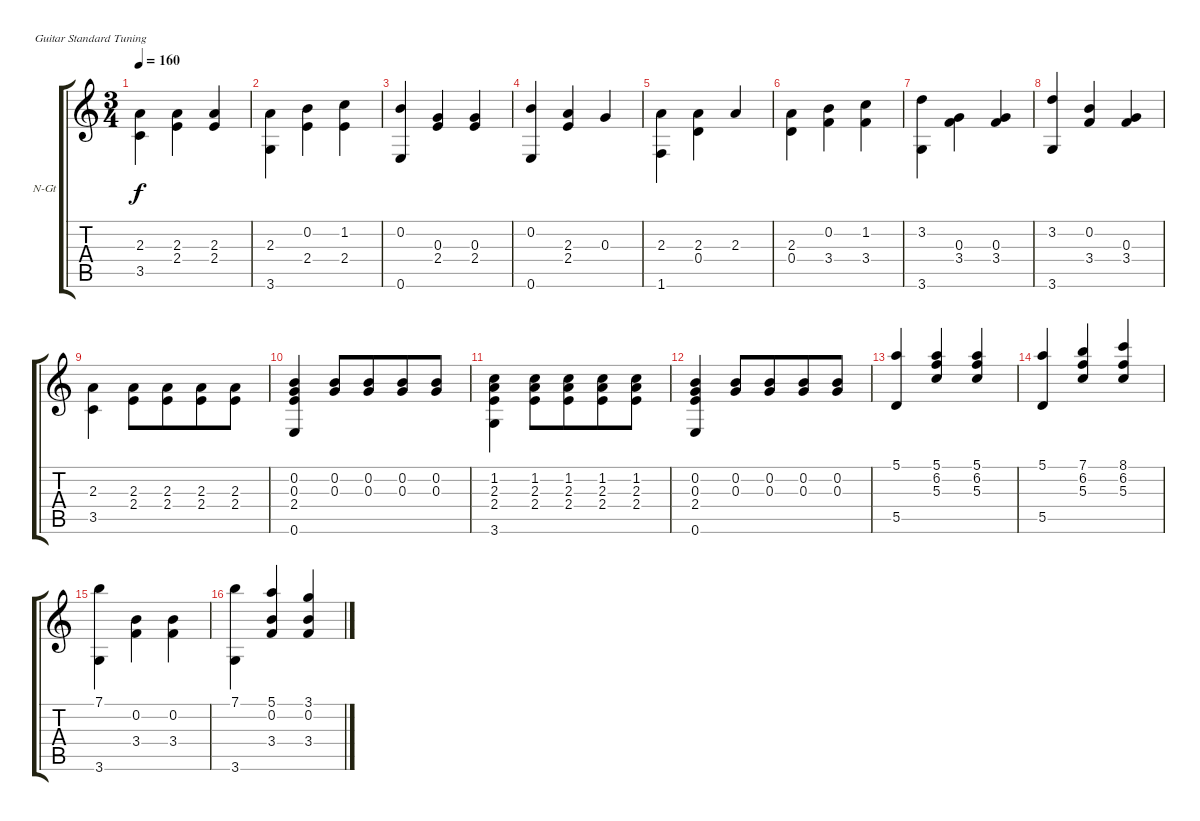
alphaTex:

\bracketExtendMode groupsimilarinstruments
\firstSystemTrackNameOrientation horizontal
\otherSystemsTrackNameOrientation horizontal
\track ("Берегись АВТО" "N-Gt") {instrument acousticguitarnylon}
\staff {score tabs}
\tuning (E4 B3 G3 D3 A2 E2)
\ts (3 4)
\tempo 160
\clef g2
\ks c
(2.3 3.5).4{dy f beam invert} (2.3 2.4).4{beam invert} (2.3 2.4).4 |
(2.3 3.6).4 (0.2 2.4).4{beam invert} (1.2 2.4).4{beam invert} |
(0.2 0.6).4 (0.3 2.4).4 (0.3 2.4).4 |
(0.2 0.6).4 (2.3 2.4).4 0.3.4 |
(2.3 1.6).4{beam invert} (2.3 0.4).4{beam invert} 2.3.4 |
(2.3 0.4).4{beam invert} (0.2 3.4).4{beam invert} (1.2 3.4).4{beam invert} |
(3.2 3.6).4{beam invert} (0.3 3.4).4{beam invert} (0.3 3.4).4 |
(3.2 3.6).4 (0.2 3.4).4 (0.3 3.4).4 |
(2.3 3.5).4 (2.3 2.4).8{beam invert} (2.3 2.4).8{beam invert beam merge} (2.3 2.4).8{beam invert} (2.3 2.4).8{beam invert} |
(0.2 0.3 2.4 0.6).4 (0.2 0.3).8 (0.2 0.3).8{beam merge} (0.2 0.3).8 (0.2 0.3).8 |
(1.2 2.3 2.4 3.6).4{beam invert} (1.2 2.3 2.4).8{beam invert} (1.2 2.3 2.4).8{beam invert beam merge} (1.2 2.3 2.4).8{beam invert} (1.2 2.3 2.4).8{beam invert} |
(0.2 0.3 2.4 0.6).4 (0.2 0.3).8 (0.2 0.3).8{beam merge} (0.2 0.3).8 (0.2 0.3).8 |
(5.1 5.5).4{beam invert} (5.1 6.2 5.3).4{beam invert} (5.1 6.2 5.3).4{beam invert} |
(5.1 5.5).4{beam invert} (7.1 6.2 5.3).4{beam invert} (8.1 6.2 5.3).4{beam invert} |
(7.1 3.6).4{beam invert} (0.2 3.4).4{beam invert} (0.2 3.4).4{beam invert} |
(7.1 3.6).4{beam invert} (5.1 0.2 3.4).4{beam invert} (3.1 0.2 3.4).4{beam invert}
